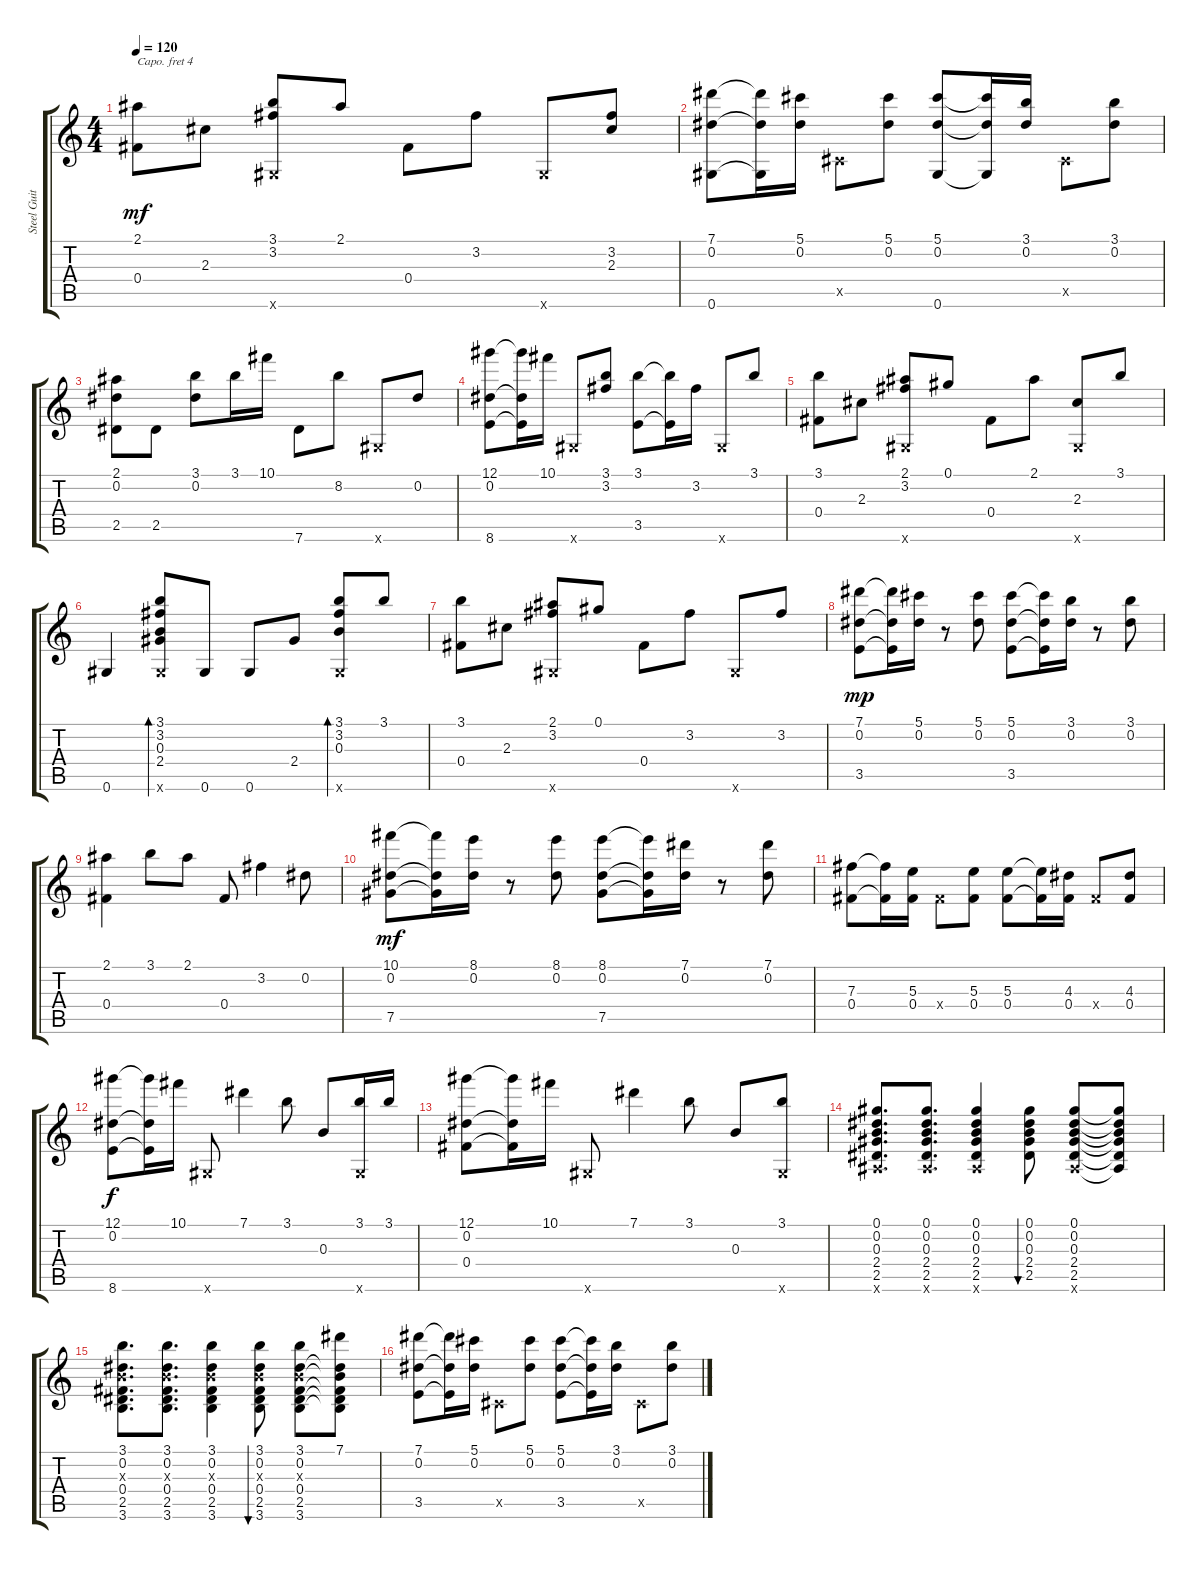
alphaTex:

\track ("Steel Guitar" "Steel Guit") {instrument acousticguitarsteel}
\staff {score tabs}
\capo 4
\tuning (E4 B3 G3 D3 A2 E2) {hide}
\ts (4 4)
\tempo 120
\clef g2
\ks c
(2.1 0.4).8{dy mf} 2.3.8 (3.1 3.2 0.6{x}).8 2.1.8 0.4.8 3.2.8 0.6{x}.8 (3.2 2.3).8 |
(7.1 0.2 0.6).8 (7.1{t} 0.2{t} 0.6{t}).16 (5.1 0.2).16 0.5{x}.8 (5.1 0.2).8 (5.1 0.2 0.6).8 (5.1{t} 0.2{t} 0.6{t}).16 (3.1 0.2).16 0.5{x}.8 (3.1 0.2).8 |
(2.1 0.2 2.5).8 2.5.8 (3.1 0.2).8 3.1.16 10.1.16 7.6.8 8.2.8 0.6{x}.8 0.2.8 |
(12.1 0.2 8.6).8 (12.1{t} 0.2{t} 8.6{t}).16 10.1.16 0.6{x}.8 (3.1 3.2).8 (3.1 3.5).8 (3.1{t} 3.5{t}).16 3.2.16 0.6{x}.8 3.1.8 |
(3.1 0.4).8 2.3.8 (2.1 3.2 0.6{x}).8 0.1.8 0.4.8 2.1.8 (2.3 0.6{x}).8 3.1.8 |
0.6.4 (3.1 3.2 0.3 2.4 0.6{x}).8{bd 120} 0.6.8 0.6.8 2.4.8 (3.1 3.2 0.3 0.6{x}).8{bd 120} 3.1.8 |
(3.1 0.4).8 2.3.8 (2.1 3.2 0.6{x}).8 0.1.8 0.4.8 3.2.8 0.6{x}.8 3.2.8 |
(7.1 0.2 3.5).8{dy mp} (7.1{t} 0.2{t} 3.5{t}).16 (5.1 0.2).16 r.8 (5.1 0.2).8 (5.1 0.2 3.5).8 (5.1{t} 0.2{t} 3.5{t}).16 (3.1 0.2).16 r.8 (3.1 0.2).8 |
(2.1 0.4).4 3.1.8 2.1.8 0.4.8 3.2.4 0.2.8 |
(10.1 0.2 7.5).8{dy mf} (10.1{t} 0.2{t} 7.5{t}).16 (8.1 0.2).16 r.8 (8.1 0.2).8 (8.1 0.2 7.5).8 (8.1{t} 0.2{t} 7.5{t}).16 (7.1 0.2).16 r.8 (7.1 0.2).8 |
(7.3 0.4).8 (7.3{t} 0.4{t}).16 (5.3 0.4).16 0.4{x}.8 (5.3 0.4).8 (5.3 0.4).8 (5.3{t} 0.4{t}).16 (4.3 0.4).16 0.4{x}.8 (4.3 0.4).8 |
(12.1 0.2 8.6).8{dy f} (12.1{t} 0.2{t} 8.6{t}).16 10.1.16 0.6{x}.8 7.1.4 3.1.8 0.3.8 (3.1 0.6{x}).16 3.1.16 |
(12.1 0.2 0.4).8 (12.1{t} 0.2{t} 0.4{t}).16 10.1.16 0.6{x}.8 7.1.4 3.1.8 0.3.8 (3.1 0.6{x}).8 |
(0.1 0.2 0.3 2.4 2.5 2.6{x}).8{d} (0.1 0.2 0.3 2.4 2.5 2.6{x}).8{d} (0.1 0.2 0.3 2.4 2.5 2.6{x}).4 (0.1 0.2 0.3 2.4 2.5).8{bu 120} (0.1 0.2 0.3 2.4 2.5 2.6{x}).8 (0.1{t} 0.2{t} 0.3{t} 2.4{t} 2.5{t} 2.6{t}).8 |
(3.1 0.2 0.3{x} 0.4 2.5 3.6).8{d} (3.1 0.2 0.3{x} 0.4 2.5 3.6).8{d} (3.1 0.2 0.3{x} 0.4 2.5 3.6).4 (3.1 0.2 0.3{x} 0.4 2.5 3.6).8{bu 120} (3.1 0.2 0.3{x} 0.4 2.5 3.6).8 (7.1 0.2{t} 0.3{t} 0.4{t} 2.5{t} 3.6{t}).8 |
(7.1 0.2 3.5).8 (7.1{t} 0.2{t} 3.5{t}).16 (5.1 0.2).16 0.5{x}.8 (5.1 0.2).8 (5.1 0.2 3.5).8 (5.1{t} 0.2{t} 3.5{t}).16 (3.1 0.2).16 0.5{x}.8 (3.1 0.2).8
